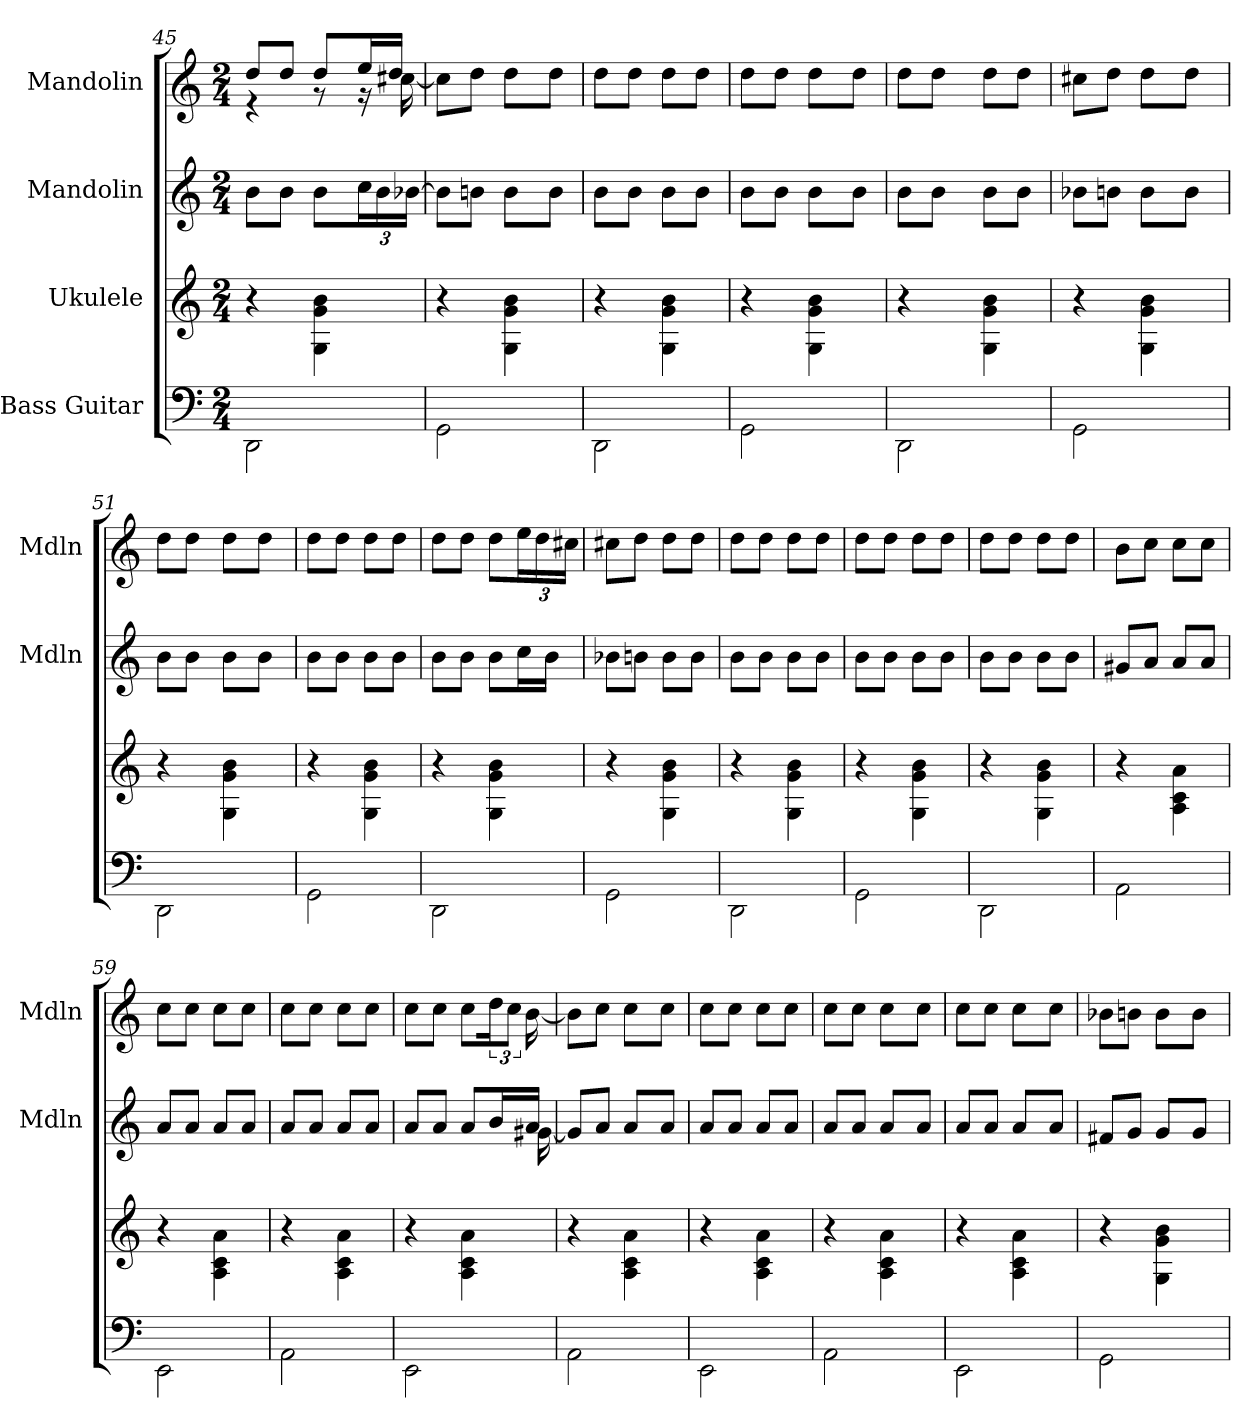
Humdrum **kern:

**kern	**kern	**kern	**kern
*part4	*part3	*part2	*part1
*staff4	*staff3	*staff2	*staff1
*I"Bass Guitar	*I"Ukulele	*I"Mandolin	*I"Mandolin
*	*	*I'Mdln	*I'Mdln
*	*	*clefG2	*clefG2
*k[]	*k[]	*k[]	*k[]
*M2/4	*M2/4	*M2/4	*M2/4
=45	=45	=45	=45
*	*	*	*^
*	*	*	*	*^
2DD\	4r	8b\L	8dd/L	4r	3ryy
.	.	8b\J	8dd/J	.	.
.	4G\ 4g\ 4b\	8b\L	8dd/L	8r	.
*	*	*	*MM102	*	*
.	.	.	.	.	6ryy
.	.	24cc\L	16ee/L	16r	.
.	.	24b\	.	.	.
.	.	.	16dd/JJ	[16cc#X\	.
.	.	[24b-X\JJ	.	.	.
*	*	*	*	*v	*v
=46	=46	=46	=46	=46
2GG\	4r	8b-\L]	8cc#\L]	4ryy
.	.	8bn\J	8dd\J	.
.	4G\ 4g\ 4b\	8b\L	8dd\L	16ryy
*	*	*	*MM103	*
.	.	.	.	8.ryy
.	.	8b\J	8dd\J	.
*	*	*	*v	*v
=47	=47	=47	=47
2DD\	4r	8b\L	8dd\L
.	.	8b\J	8dd\J
.	4G\ 4g\ 4b\	8b\L	8dd\L
*	*	*	*MM104
.	.	8b\J	8dd\J
=48	=48	=48	=48
*	*	*	*^
2GG\	4r	8b\L	8dd\L	3ryy
.	.	8b\J	8dd\J	.
.	4G\ 4g\ 4b\	8b\L	8dd\L	.
*	*	*	*MM105	*
.	.	.	.	6ryy
.	.	8b\J	8dd\J	.
=49	=49	=49	=49	=49
2DD\	4r	8b\L	8dd\L	6ryy
.	.	8b\J	8dd\J	.
.	.	.	.	24ryy
*	*	*	*MM106	*
.	.	.	.	6..ryy
.	4G\ 4g\ 4b\	8b\L	8dd\L	.
*	*	*	*MM107	*
.	.	8b\J	8dd\J	.
=50	=50	=50	=50	=50
2GG\	4r	8b-X\L	8cc#X\L	6..ryy
.	.	8bn\J	8dd\J	.
.	4G\ 4g\ 4b\	8b\L	8dd\L	.
*	*	*	*MM108	*
.	.	.	.	6ryy
.	.	8b\J	8dd\J	.
.	.	.	.	24ryy
!!LO:LB:g=z	!!
=51	=51	=51	=51	=51
2DD\	4r	8b\L	8dd\L	6ryy
.	.	8b\J	8dd\J	.
.	.	.	.	12ryy
.	4G\ 4g\ 4b\	8b\L	8dd\L	48ryy
*	*	*	*MM109	*
.	.	.	.	6ryy
.	.	8b\J	8dd\J	.
.	.	.	.	24.ryy
*	*	*	*v	*v
=52	=52	=52	=52
2GG\	4r	8b\L	8dd\L
.	.	8b\J	8dd\J
*	*	*	*MM110
.	4G\ 4g\ 4b\	8b\L	8dd\L
.	.	8b\J	8dd\J
=53	=53	=53	=53
*	*	*	*MM111
2DD\	4r	8b\L	8dd\L
.	.	8b\J	8dd\J
.	4G\ 4g\ 4b\	8b\L	8dd\L
*	*	*	*MM112
.	.	16cc\L	24ee\L
.	.	.	24dd\
.	.	16b\JJ	.
.	.	.	24cc#X\JJ
=54	=54	=54	=54
*	*	*	*MM113
2GG\	4r	8b-X\L	8cc#X\L
.	.	8bn\J	8dd\J
.	4G\ 4g\ 4b\	8b\L	8dd\L
.	.	8b\J	8dd\J
*	*	*	*MM114
=55	=55	=55	=55
2DD\	4r	8b\L	8dd\L
.	.	8b\J	8dd\J
.	4G\ 4g\ 4b\	8b\L	8dd\L
*	*	*	*MM115
.	.	8b\J	8dd\J
=56	=56	=56	=56
2GG\	4r	8b\L	8dd\L
*	*	*	*MM116
.	.	8b\J	8dd\J
.	4G\ 4g\ 4b\	8b\L	8dd\L
.	.	8b\J	8dd\J
*	*	*	*MM117
=57	=57	=57	=57
*	*	*	*MM118
2DD\	4r	8b\L	8dd\L
.	.	8b\J	8dd\J
.	4G\ 4g\ 4b\	8b\L	8dd\L
*	*	*	*MM120
.	.	8b\J	8dd\J
!!LO:LB:g=z
=58	=58	=58	=58
2AA\	4r	8g#X/L	8b\L
*	*	*	*MM121
.	.	8a/J	8cc\J
.	4A\ 4c\ 4a\	8a/L	8cc\L
.	.	8a/J	8cc\J
=59	=59	=59	=59
*	*	*	*MM122
2EE\	4r	8a/L	8cc\L
.	.	8a/J	8cc\J
.	4A\ 4c\ 4a\	8a/L	8cc\L
.	.	8a/J	8cc\J
=60	=60	=60	=60
*	*	*	*MM123
2AA\	4r	8a/L	8cc\L
.	.	8a/J	8cc\J
.	4A\ 4c\ 4a\	8a/L	8cc\L
.	.	8a/J	8cc\J
*	*	*	*MM124
=61	=61	=61	=61
*	*	*^	*^
2EE\	4r	8a/L	4..ryy	8cc\L	4..ryy
.	.	8a/J	.	8cc\J	.
.	4A\ 4c\ 4a\	8a/L	.	8cc\L	.
*	*	*	*	*MM125	*
.	.	16b/L	.	24dd\K	.
.	.	.	.	12cc\J	.
.	.	16a/JJ	[16g#X\	.	[16b\
*	*	*v	*v	*	*
=62	=62	=62	=62	=62
2AA\	4r	8g#/L]	8b\L]	3ryy
.	.	8a/J	8cc\J	.
.	4A\ 4c\ 4a\	8a/L	8cc\L	.
*	*	*	*MM126	*
.	.	.	.	6ryy
.	.	8a/J	8cc\J	.
*	*	*	*v	*v
=63	=63	=63	=63
*	*	*	*MM127
2EE\	4r	8a/L	8cc\L
.	.	8a/J	8cc\J
.	4A\ 4c\ 4a\	8a/L	8cc\L
.	.	8a/J	8cc\J
=64	=64	=64	=64
*	*	*	*^
2AA\	4r	8a/L	8cc\L	3ryy
.	.	8a/J	8cc\J	.
.	4A\ 4c\ 4a\	8a/L	8cc\L	.
*	*	*	*MM128	*
.	.	.	.	6ryy
.	.	8a/J	8cc\J	.
!!LO:PB:g=z	!!
=65	=65	=65	=65	=65
2EE\	4r	8a/L	8cc\L	3ryy
.	.	8a/J	8cc\J	.
.	4A\ 4c\ 4a\	8a/L	8cc\L	.
*	*	*	*MM129	*
.	.	.	.	6ryy
.	.	8a/J	8cc\J	.
=66	=66	=66	=66	=66
2GG\	4r	8f#X/L	8b-X\L	6..ryy
.	.	8g/J	8bn\J	.
.	4G\ 4g\ 4b\	8g/L	8b\L	.
*	*	*	*MM130	*
.	.	.	.	6ryy
.	.	8g/J	8b\J	.
.	.	.	.	24ryy
*	*	*	*v	*v
=	=	=	=
*-	*-	*-	*-
